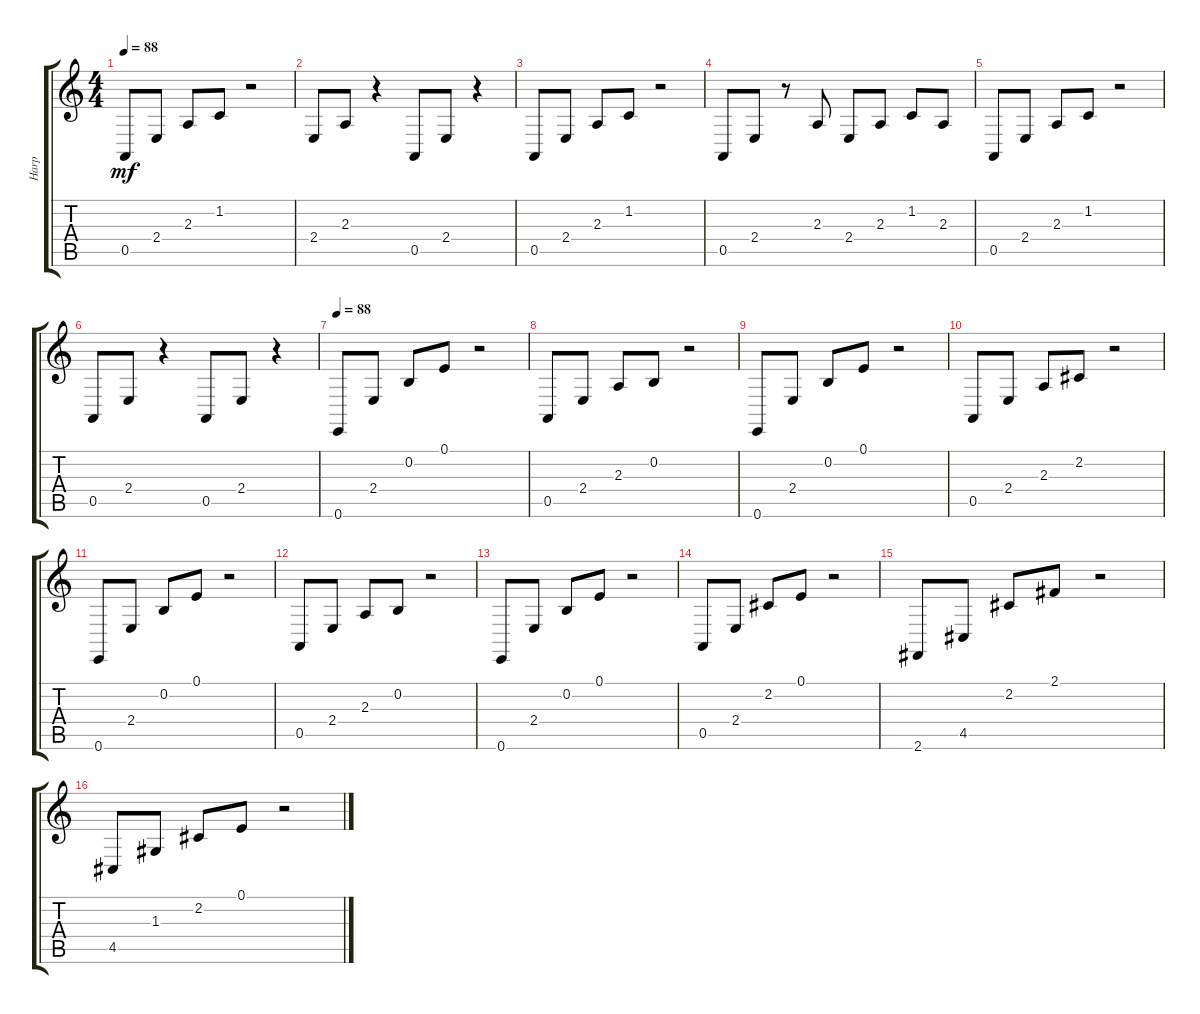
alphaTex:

\track ("Harp" "Harp") {instrument orchestralharp}
\staff {score tabs}
\tuning (E4 B3 G3 D3 A2 E2) {hide}
\ts (4 4)
\tempo 88
\clef g2
\ks c
0.5.8{dy mf} 2.4.8 2.3.8 1.2.8 r.2 |
2.4.8 2.3.8 r.4 0.5.8 2.4.8 r.4 |
0.5.8 2.4.8 2.3.8 1.2.8 r.2 |
0.5.8 2.4.8 r.8 2.3.8 2.4.8 2.3.8 1.2.8 2.3.8 |
0.5.8 2.4.8 2.3.8 1.2.8 r.2 |
0.5.8 2.4.8 r.4 0.5.8 2.4.8 r.4 |
\tempo 88
0.6.8 2.4.8 0.2.8 0.1.8 r.2 |
0.5.8 2.4.8 2.3.8 0.2.8 r.2 |
0.6.8 2.4.8 0.2.8 0.1.8 r.2 |
0.5.8 2.4.8 2.3.8 2.2.8 r.2 |
0.6.8 2.4.8 0.2.8 0.1.8 r.2 |
0.5.8 2.4.8 2.3.8 0.2.8 r.2 |
0.6.8 2.4.8 0.2.8 0.1.8 r.2 |
0.5.8 2.4.8 2.2.8 0.1.8 r.2 |
2.6.8 4.5.8 2.2.8 2.1.8 r.2 |
4.5.8 1.3.8 2.2.8 0.1.8 r.2
